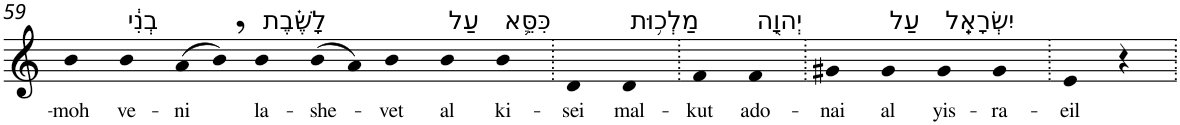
**kern	**text
*part1	*part1
*staff1	*staff1
*I"Piano	*
*I'Pno	*
!!LO:PB:g=z
*clefG2	*
*k[]	*
=59	=59
!	!LO:LY:b
4b	-moh
!LO:TX:a:t=בְנִ֔י	!
!	!LO:LY:b
4b	ve-
!	!LO:LY:b
(>8a	-ni
8b,)	.
!LO:TX:a:t=לָשֶׁ֗בֶת	!
!	!LO:LY:b
4b	la-
!	!LO:LY:b
(>8b	-she-
8a)	.
!	!LO:LY:b
4b	-vet
!LO:TX:a:t=עַל	!
!	!LO:LY:b
4b	al
!LO:TX:a:t=כִּסֵּ֛א	!
!	!LO:LY:b
4b	ki-
=60.	=60.
!	!LO:LY:b
4d	-sei
!LO:TX:a:t=מַלְכ֥וּת	!
!	!LO:LY:b
4d	mal-
=61.	=61.
!	!LO:LY:b
4f	-kut
!LO:TX:a:t=יְהוָ֖ה	!
!	!LO:LY:b
4f	ado-
=62.	=62.
!	!LO:LY:b
4g#X	-nai
!LO:TX:a:t=עַל	!
!	!LO:LY:b
4g#	al
!LO:TX:a:t=יִשְׂרָאֵֽל	!
!	!LO:LY:b
4g#	yis-
!	!LO:LY:b
4g#	-ra-
=63.	=63.
!	!LO:LY:b
4e	-eil
4r	.
=.	=.
*-	*-
